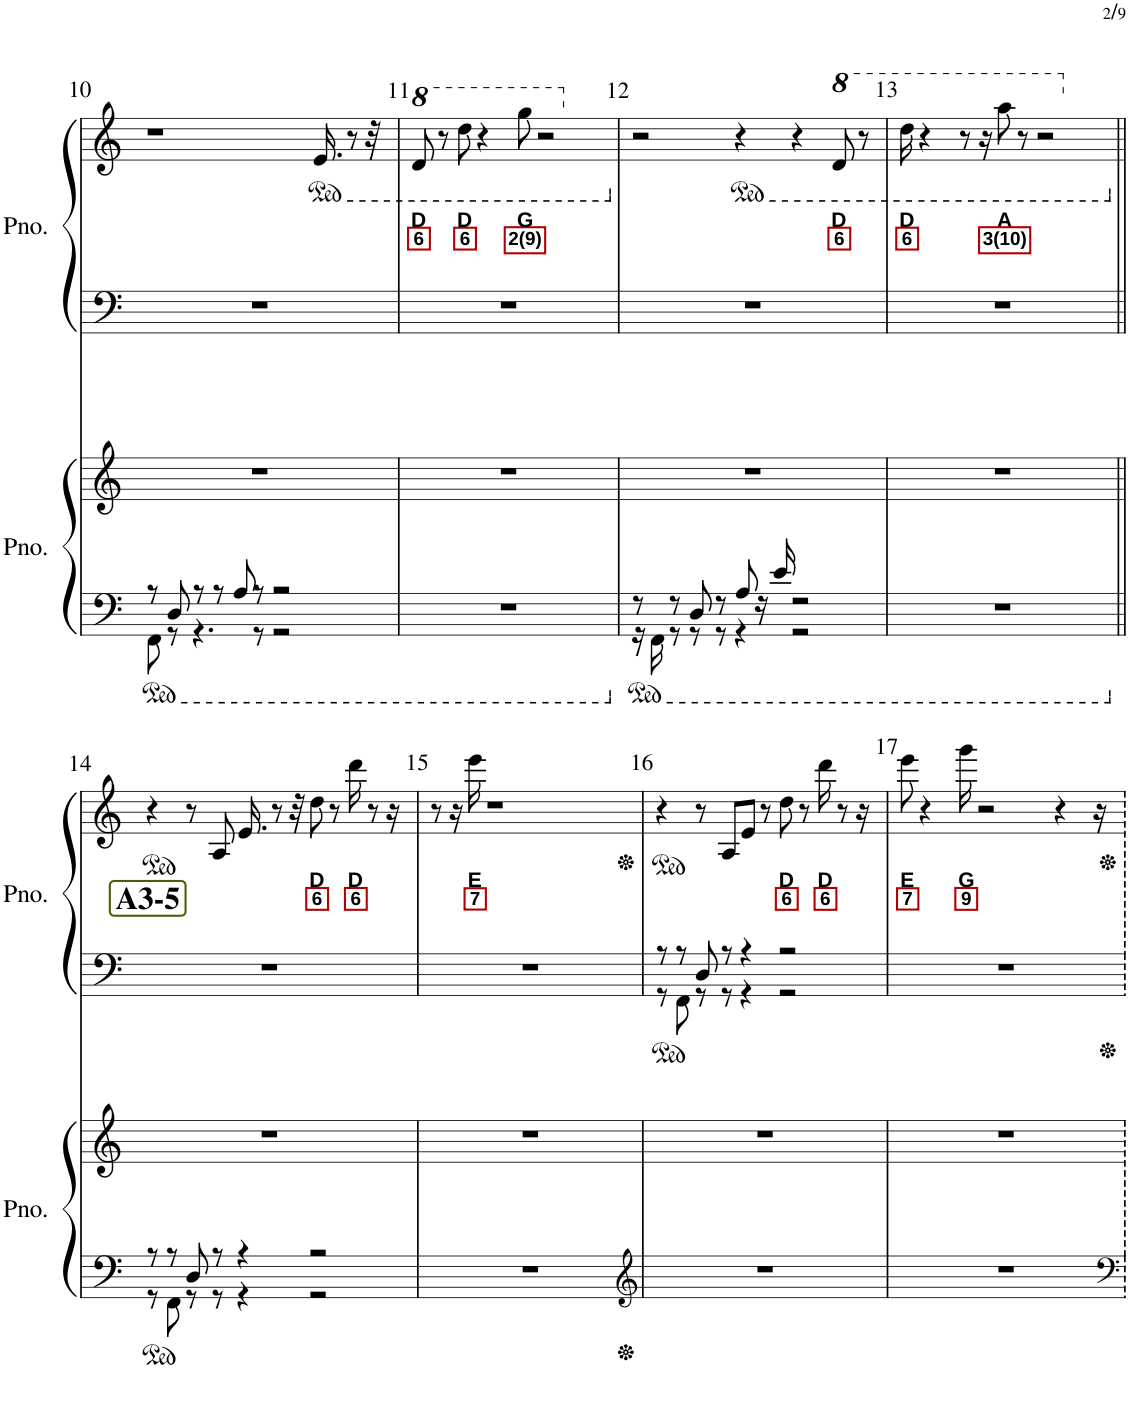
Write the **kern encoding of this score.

**kern	**kern	**kern	**kern	**text	**text	**text
*part2	*part2	*part1	*part1	*part1	*part1	*part1
*staff4	*staff3	*staff2	*staff1	*staff1	*staff1	*staff1
*I"ピアノ	*	*I"ピアノ	*	*	*	*
!!LO:PB:g=z
*clefF4	*clefG2	*clefF4	*clefG2	*	*	*
*k[]	*k[]	*k[]	*k[]	*	*	*
*M5/4	*M5/4	*M5/4	*M5/4	*	*	*
=10	=10	=10	=10	=10	=10	=10
*^	*	*	*	*	*	*
8r	8FF\	4%5r	4%5r	4%5r	.	.	.
8D/	8r	.	.	.	.	.	.
8r	4.r	.	.	.	.	.	.
8r	.	.	.	.	.	.	.
8A/	.	.	.	.	.	.	.
8r	8r	.	.	.	.	.	.
2r	2r	.	.	.	.	.	.
*	*	*	*	*ped	*	*	*
4ryy	4ryy	4ryy	4ryy	16.e/	.	.	.
.	.	.	.	8r	.	.	.
.	.	.	.	32r	.	.	.
*v	*v	*	*	*	*	*	*
=11	=11	=11	=11	=11	=11	=11
*	*	*	*8va	*	*	*
!	!	!	!	!	!LO:LY:b	!LO:LY:b
4%5r	4%5r	4%5r	8dd/	.	D	6
.	.	.	8r	.	.	.
!	!	!	!	!	!LO:LY:b	!LO:LY:b
.	.	.	8ddd\	.	D	6
.	.	.	4r	.	.	.
!	!	!	!	!	!LO:LY:b	!LO:LY:b
.	.	.	8ggg\	.	G	2(9)
.	.	.	2r	.	.	.
=12	=12	=12	=12	=12	=12	=12
*^	*	*	*	*	*	*
*	*	*	*	*Xped	*	*	*
*	*	*	*	*X8va	*	*	*
8r	16r	4%5r	4%5r	2r	.	.	.
.	16FF\	.	.	.	.	.	.
8r	8r	.	.	.	.	.	.
8D/	8r	.	.	.	.	.	.
8r	8r	.	.	.	.	.	.
*	*	*	*	*ped	*	*	*
8A/	4r	.	.	4r	.	.	.
16r	.	.	.	.	.	.	.
16e/	.	.	.	.	.	.	.
2r	2r	.	.	4r	.	.	.
*	*	*	*	*8va	*	*	*
!	!	!	!	!	!	!LO:LY:b	!LO:LY:b
.	.	.	.	8dd/	.	D	6
.	.	.	.	8r	.	.	.
*v	*v	*	*	*	*	*	*
=13	=13	=13	=13	=13	=13	=13
!	!	!	!	!	!LO:LY:b	!LO:LY:b
4%5r	4%5r	4%5r	16ddd\	.	D	6
.	.	.	4r	.	.	.
.	.	.	8r	.	.	.
.	.	.	16r	.	.	.
!	!	!	!	!	!LO:LY:b	!LO:LY:b
.	.	.	8aaa\	.	A	3(10)
.	.	.	8r	.	.	.
.	.	.	2r	.	.	.
!!LO:LB:g=z
!!LO:REH:place=s1:b:B:cj:fs=15:t=A3-5
=14||	=14||	=14||	=14||	=14||	=14||	=14||
*^	*	*	*	*	*	*
*	*	*	*	*Xped	*	*	*
*	*	*	*	*X8va	*	*	*
*	*	*	*	*ped	*	*	*
8r	8r	4%5r	4%5r	4r	.	.	.
8r	8FF\	.	.	.	.	.	.
8D/	8r	.	.	8r	.	.	.
8r	8r	.	.	8A/	.	.	.
4r	4r	.	.	16.e/	.	.	.
.	.	.	.	8r	.	.	.
.	.	.	.	32r	.	.	.
!	!	!	!	!	!	!LO:LY:b	!LO:LY:b
2r	2r	.	.	8dd\	.	D	6
.	.	.	.	8r	.	.	.
!	!	!	!	!	!	!LO:LY:b	!LO:LY:b
.	.	.	.	16ddd\	.	D	6
.	.	.	.	8r	.	.	.
.	.	.	.	16r	.	.	.
*v	*v	*	*	*	*	*	*
=15	=15	=15	=15	=15	=15	=15
4%5r	4%5r	4%5r	8r	.	.	.
.	.	.	16r	.	.	.
!	!	!	!	!	!LO:LY:b	!LO:LY:b
.	.	.	16eee\	.	E	7
.	.	.	1r	.	.	.
=16	=16	=16	=16	=16	=16	=16
*clefG2	*	*	*	*	*	*
*	*	*^	*	*	*	*
*	*	*	*	*Xped	*	*	*
*	*	*	*	*ped	*	*	*
4%5r	4%5r	8r	8r	4r	.	.	.
.	.	8r	8FF\	.	.	.	.
.	.	8D/	8r	8r	.	.	.
.	.	8r	8r	8A/L	.	.	.
.	.	4r	4r	8e/J	.	.	.
.	.	.	.	8r	.	.	.
!	!	!	!	!	!	!LO:LY:b	!LO:LY:b
.	.	2r	2r	8dd\	.	D	6
.	.	.	.	8r	.	.	.
!	!	!	!	!	!	!LO:LY:b	!LO:LY:b
.	.	.	.	16ddd\	.	D	6
.	.	.	.	8r	.	.	.
.	.	.	.	16r	.	.	.
*	*	*v	*v	*	*	*	*
=17	=17	=17	=17	=17	=17	=17
!	!	!	!	!	!LO:LY:b	!LO:LY:b
4%5r	4%5r	4%5r	8eee\	.	E	7
.	.	.	4r	.	.	.
!	!	!	!	!	!LO:LY:b	!LO:LY:b
.	.	.	16ggg\	.	G	9
.	.	.	2r	.	.	.
.	.	.	4r	.	.	.
.	.	.	16r	.	.	.
*	*	*	*Xped	*	*	*
=	=	=	=	=	=	=
*-	*-	*-	*-	*-	*-	*-
